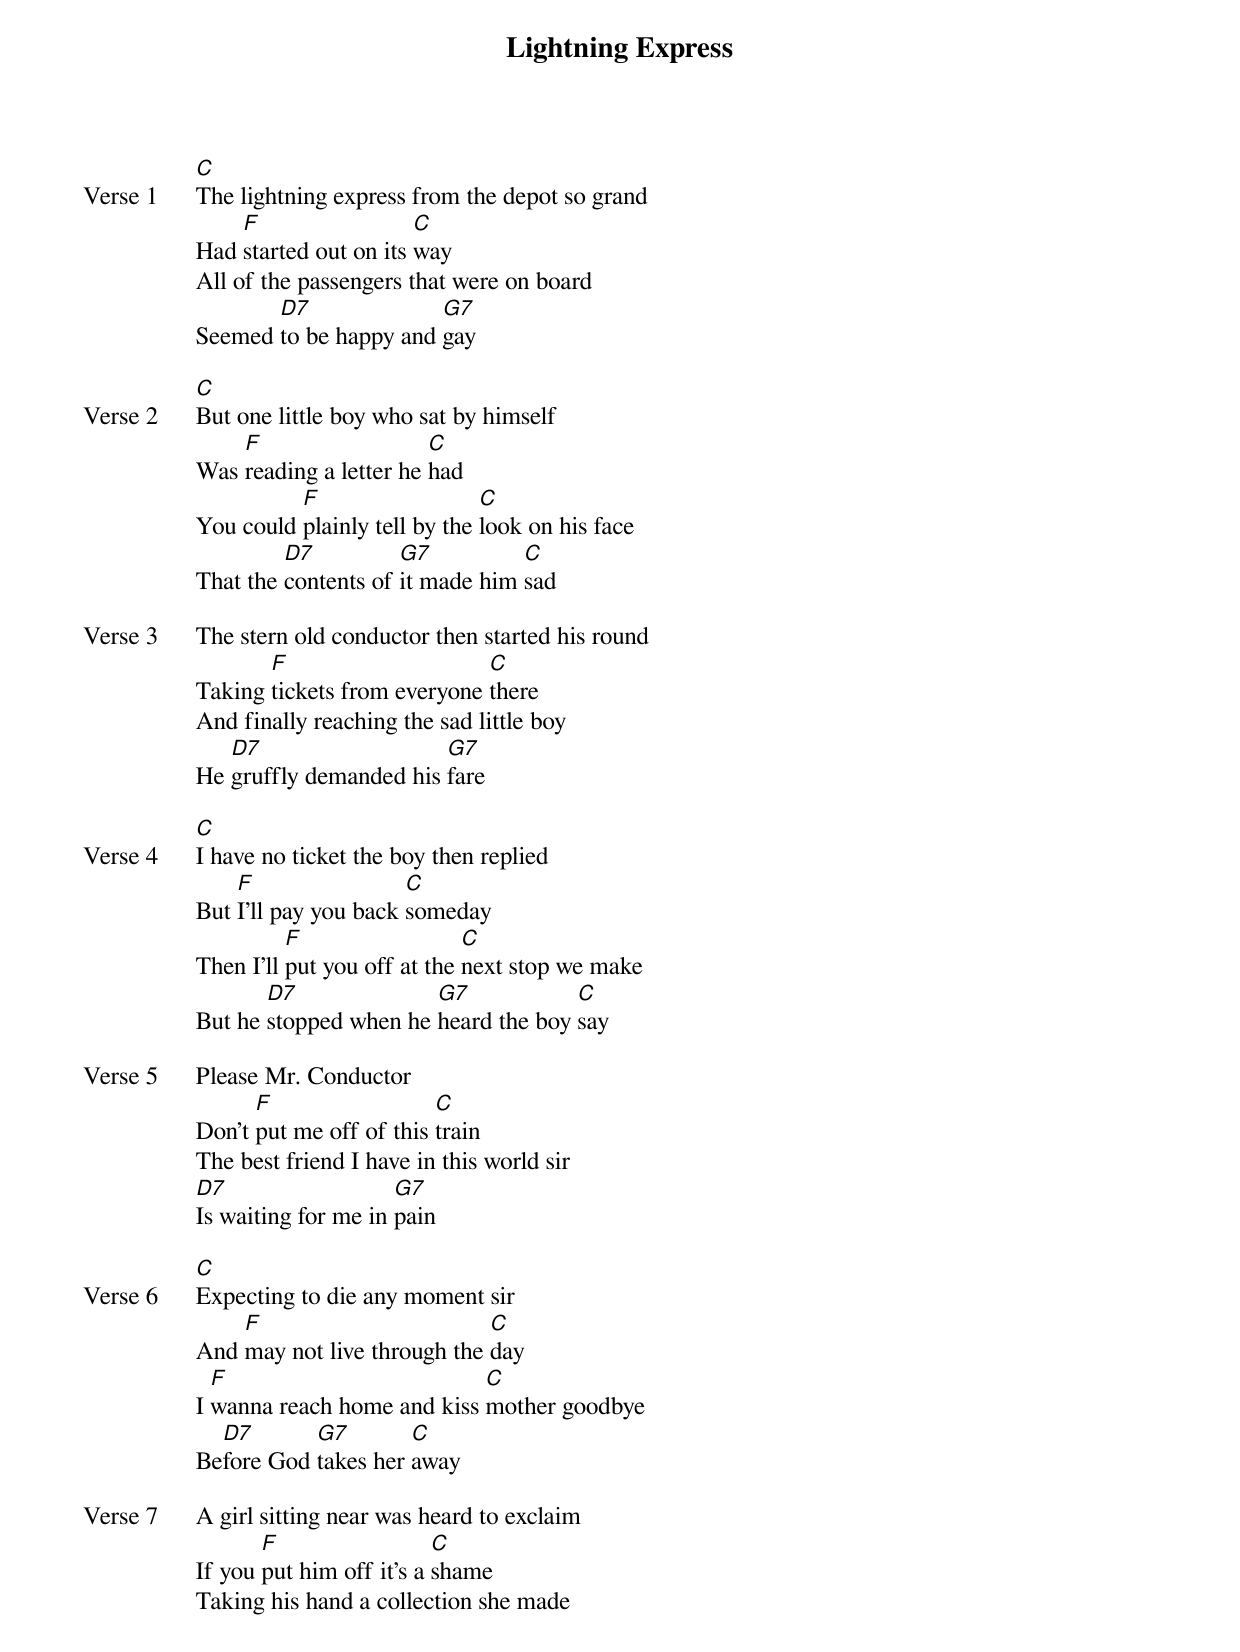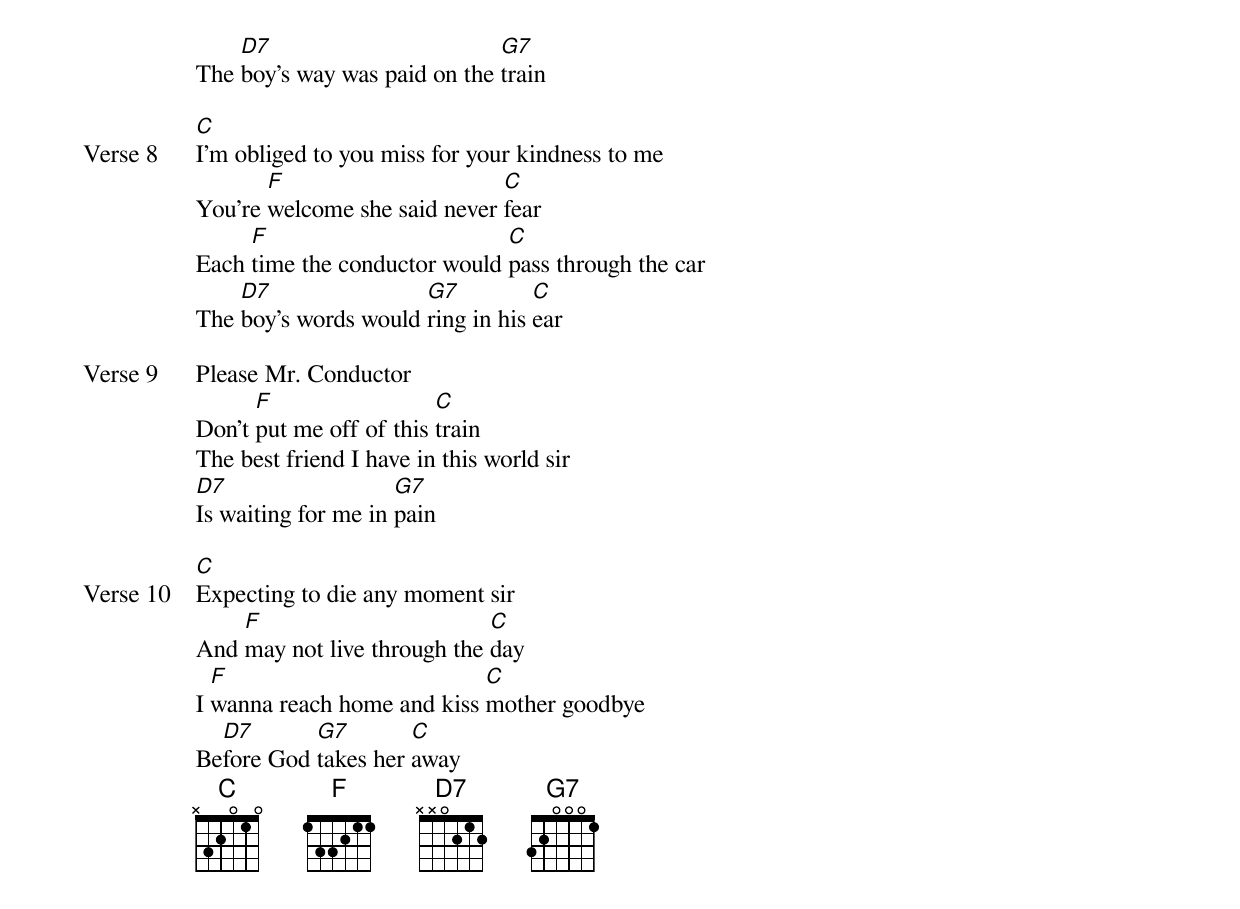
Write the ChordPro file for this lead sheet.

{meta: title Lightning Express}
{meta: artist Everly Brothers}
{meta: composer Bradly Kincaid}
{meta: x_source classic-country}
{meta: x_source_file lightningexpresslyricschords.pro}
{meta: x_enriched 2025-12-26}

{start_of_verse: Verse 1}
[C]The lightning express from the depot so grand
Had [F]started out on its [C]way
All of the passengers that were on board
Seemed [D7]to be happy and [G7]gay
{end_of_verse}

{start_of_verse: Verse 2}
[C]But one little boy who sat by himself
Was [F]reading a letter he [C]had
You could [F]plainly tell by the [C]look on his face
That the [D7]contents of [G7]it made him [C]sad
{end_of_verse}

{start_of_verse: Verse 3}
The stern old conductor then started his round
Taking [F]tickets from everyone [C]there
And finally reaching the sad little boy
He [D7]gruffly demanded his [G7]fare
{end_of_verse}

{start_of_verse: Verse 4}
[C]I have no ticket the boy then replied
But [F]I'll pay you back [C]someday
Then I'll [F]put you off at the [C]next stop we make
But he [D7]stopped when he [G7]heard the boy [C]say
{end_of_verse}

{start_of_verse: Verse 5}
Please Mr. Conductor
Don't [F]put me off of this [C]train
The best friend I have in this world sir
[D7]Is waiting for me in [G7]pain
{end_of_verse}

{start_of_verse: Verse 6}
[C]Expecting to die any moment sir
And [F]may not live through the [C]day
I [F]wanna reach home and kiss [C]mother goodbye
Be[D7]fore God [G7]takes her [C]away
{end_of_verse}

{start_of_verse: Verse 7}
A girl sitting near was heard to exclaim
If you [F]put him off it's a [C]shame
Taking his hand a collection she made
The [D7]boy's way was paid on the [G7]train
{end_of_verse}

{start_of_verse: Verse 8}
[C]I'm obliged to you miss for your kindness to me
You're [F]welcome she said never [C]fear
Each [F]time the conductor would [C]pass through the car
The [D7]boy's words would [G7]ring in his [C]ear
{end_of_verse}

{start_of_verse: Verse 9}
Please Mr. Conductor
Don't [F]put me off of this [C]train
The best friend I have in this world sir
[D7]Is waiting for me in [G7]pain
{end_of_verse}

{start_of_verse: Verse 10}
[C]Expecting to die any moment sir
And [F]may not live through the [C]day
I [F]wanna reach home and kiss [C]mother goodbye
Be[D7]fore God [G7]takes her [C]away
{end_of_verse}
